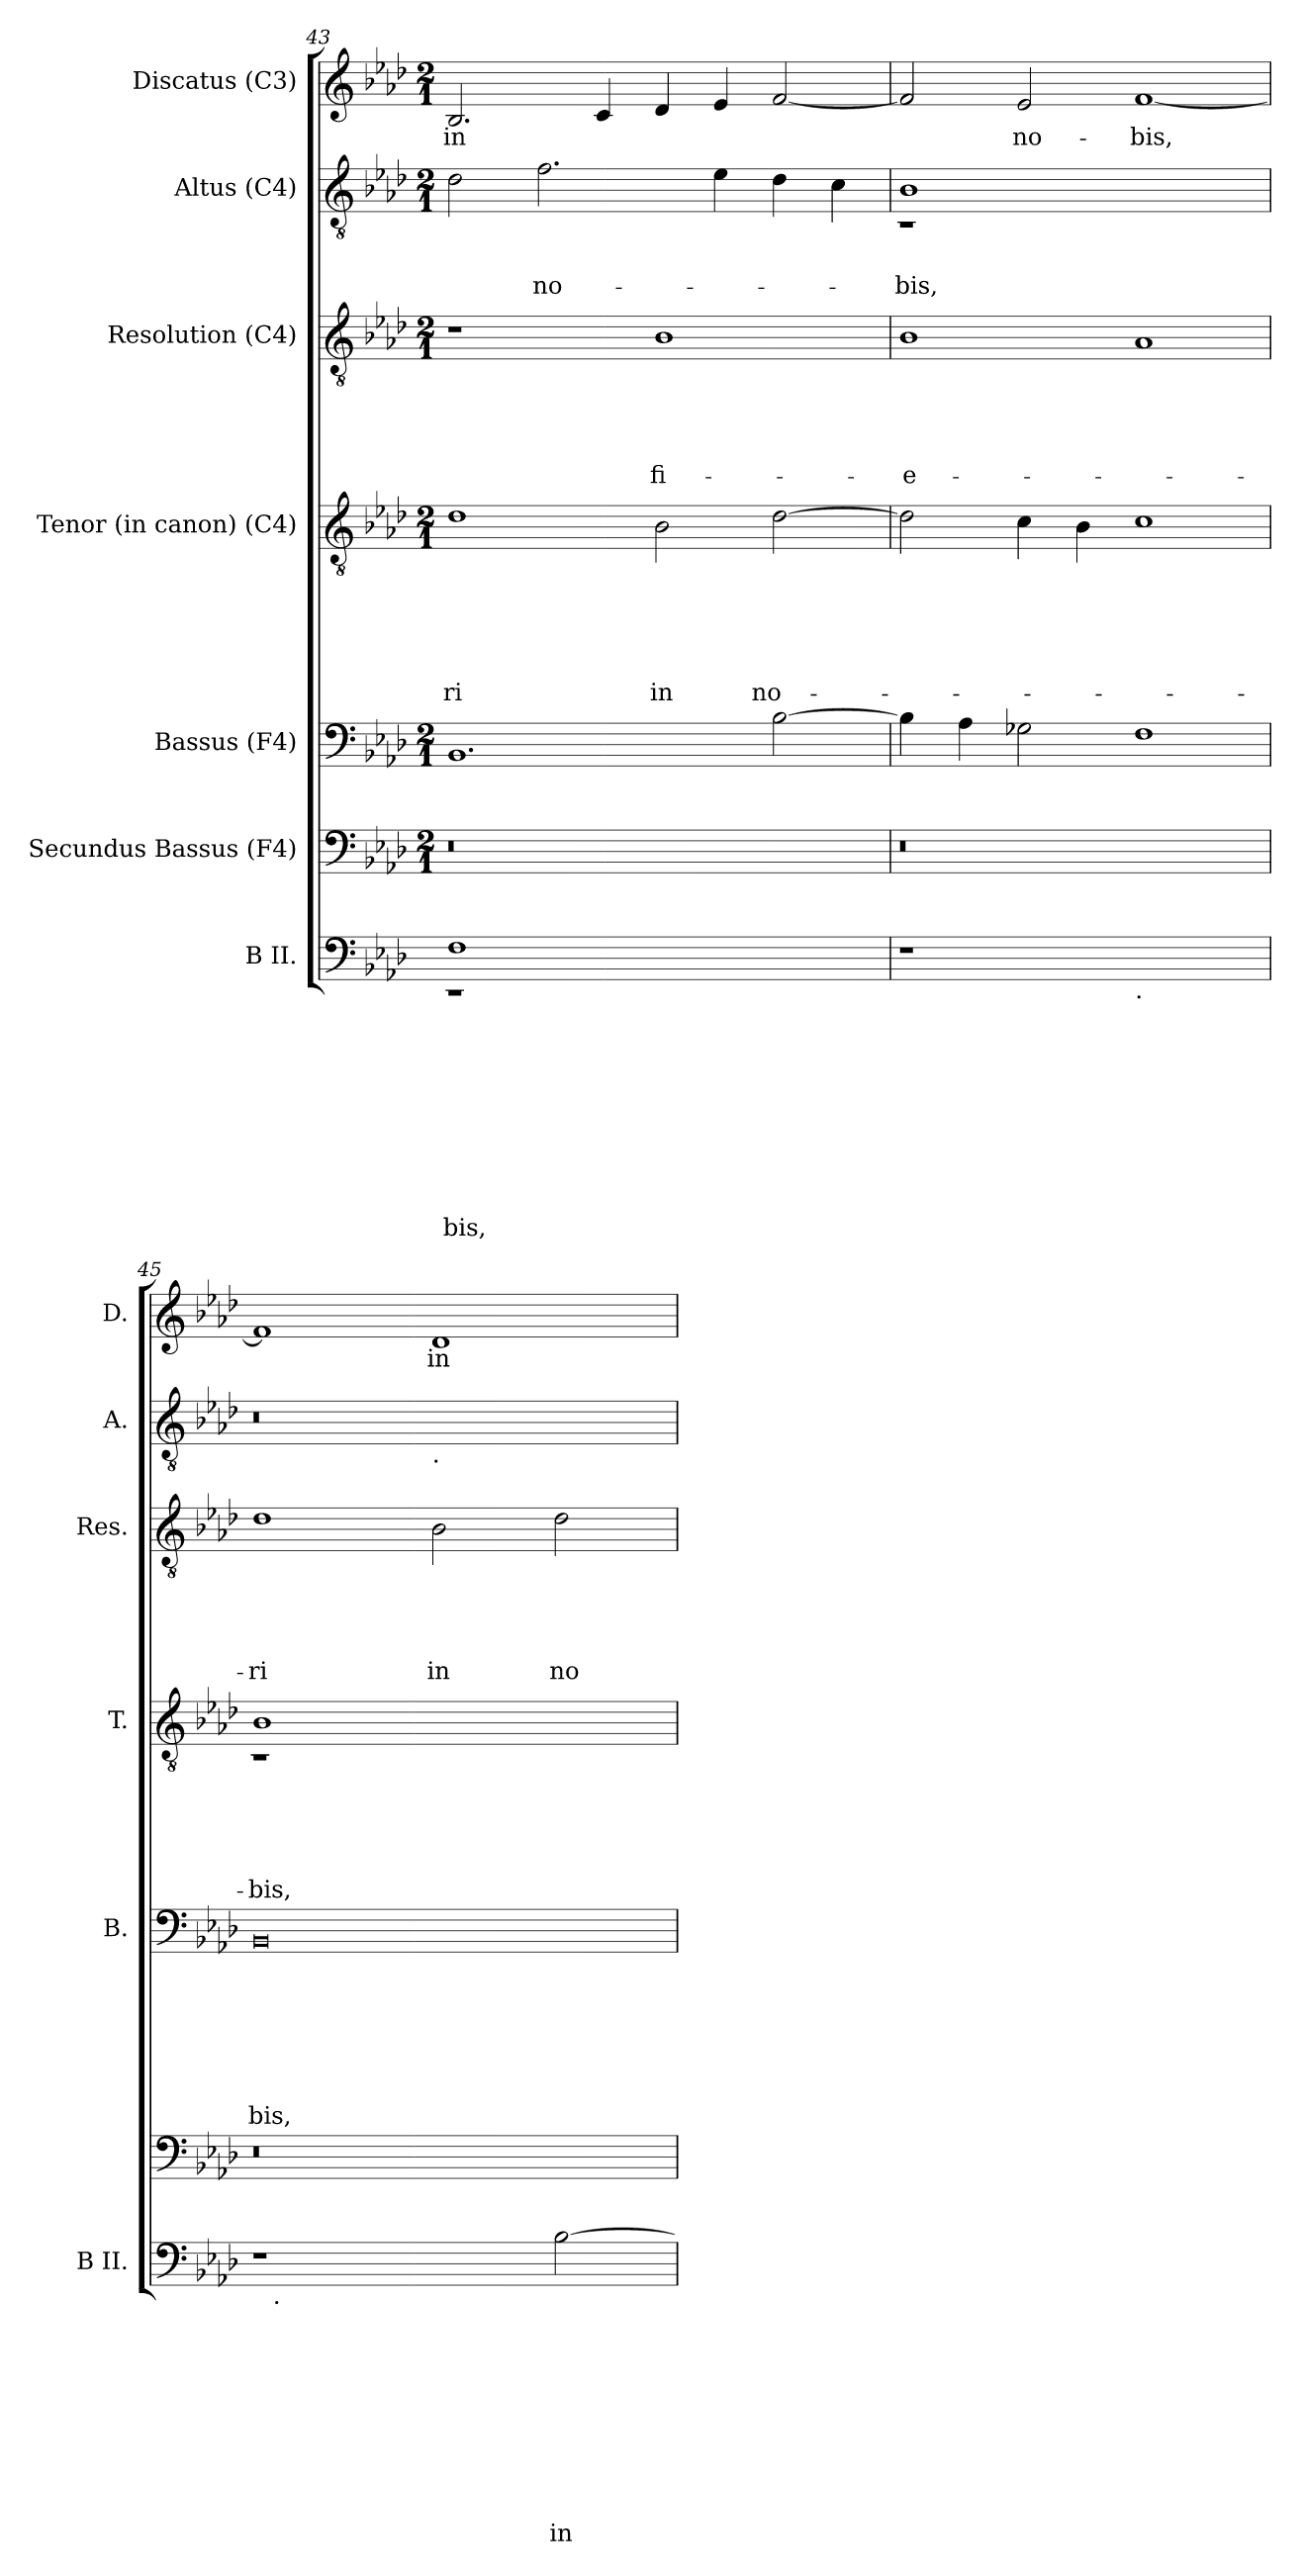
**kern	**text	**text	**text	**text	**text	**text	**text	**text	**text	**text	**kern	**kern	**text	**text	**text	**text	**text	**text	**text	**kern	**text	**text	**text	**text	**text	**text	**kern	**text	**text	**text	**text	**text	**kern	**text	**text	**text	**kern	**text
*part7	*part7	*part7	*part7	*part7	*part7	*part7	*part7	*part7	*part7	*part7	*part6	*part5	*part5	*part5	*part5	*part5	*part5	*part5	*part5	*part4	*part4	*part4	*part4	*part4	*part4	*part4	*part3	*part3	*part3	*part3	*part3	*part3	*part2	*part2	*part2	*part2	*part1	*part1
*staff7	*staff7	*staff7	*staff7	*staff7	*staff7	*staff7	*staff7	*staff7	*staff7	*staff7	*staff6	*staff5	*staff5	*staff5	*staff5	*staff5	*staff5	*staff5	*staff5	*staff4	*staff4	*staff4	*staff4	*staff4	*staff4	*staff4	*staff3	*staff3	*staff3	*staff3	*staff3	*staff3	*staff2	*staff2	*staff2	*staff2	*staff1	*staff1
*I"B II.	*	*	*	*	*	*	*	*	*	*	*I"Secundus Bassus (F4)	*I"Bassus (F4)	*	*	*	*	*	*	*	*I"Tenor (in canon) (C4)	*	*	*	*	*	*	*I"Resolution (C4)	*	*	*	*	*	*I"Altus (C4)	*	*	*	*I"Discatus (C3)	*
*I'B II.	*	*	*	*	*	*	*	*	*	*	*	*I'B.	*	*	*	*	*	*	*	*I'T.	*	*	*	*	*	*	*I'Res.	*	*	*	*	*	*I'A.	*	*	*	*I'D.	*
*clefF4	*	*	*	*	*	*	*	*	*	*	*clefF4	*clefF4	*	*	*	*	*	*	*	*clefGv2	*	*	*	*	*	*	*clefGv2	*	*	*	*	*	*clefGv2	*	*	*	*clefG2	*
*k[b-e-a-d-]	*	*	*	*	*	*	*	*	*	*	*k[b-e-a-d-]	*k[b-e-a-d-]	*	*	*	*	*	*	*	*k[b-e-a-d-]	*	*	*	*	*	*	*k[b-e-a-d-]	*	*	*	*	*	*k[b-e-a-d-]	*	*	*	*k[b-e-a-d-]	*
*A-:	*	*	*	*	*	*	*	*	*	*	*A-:	*A-:	*	*	*	*	*	*	*	*A-:	*	*	*	*	*	*	*A-:	*	*	*	*	*	*A-:	*	*	*	*A-:	*
*	*	*	*	*	*	*	*	*	*	*	*M2/1	*M2/1	*	*	*	*	*	*	*	*M2/1	*	*	*	*	*	*	*M2/1	*	*	*	*	*	*M2/1	*	*	*	*M2/1	*
=43	=43	=43	=43	=43	=43	=43	=43	=43	=43	=43	=43	=43	=43	=43	=43	=43	=43	=43	=43	=43	=43	=43	=43	=43	=43	=43	=43	=43	=43	=43	=43	=43	=43	=43	=43	=43	=43	=43
*^	*	*	*	*	*	*	*	*	*	*	*	*	*	*	*	*	*	*	*	*	*	*	*	*	*	*	*	*	*	*	*	*	*	*	*	*	*	*
!	!LO:N:vis=1	!	!	!	!	!	!	!	!	!	!LO:LY:b	!	!	!	!	!	!	!	!	!	!	!	!	!	!	!	!LO:LY:b	!	!	!	!	!	!	!	!	!	!	!	!LO:LY:b
1F	0rEE	.	.	.	.	.	.	.	.	.	-bis,	0r	1.BB-	.	.	.	.	.	.	.	1d-	.	.	.	.	.	-ri	1r	.	.	.	.	.	2d-\	.	.	.	2.B-/	in
!	!	!	!	!	!	!	!	!	!	!	!	!	!	!	!	!	!	!	!	!	!	!	!	!	!	!	!	!	!	!	!	!	!	!	!	!	!LO:LY:b	!	!
.	.	.	.	.	.	.	.	.	.	.	.	.	.	.	.	.	.	.	.	.	.	.	.	.	.	.	.	.	.	.	.	.	.	2.f\	.	.	no-	.	.
.	.	.	.	.	.	.	.	.	.	.	.	.	.	.	.	.	.	.	.	.	.	.	.	.	.	.	.	.	.	.	.	.	.	.	.	.	.	4c/	.
!	!	!	!	!	!	!	!	!	!	!	!	!	!	!	!	!	!	!	!	!	!	!	!	!	!	!	!LO:LY:b	!	!	!	!	!	!LO:LY:b	!	!	!	!	!	!
1ryy	.	.	.	.	.	.	.	.	.	.	.	.	.	.	.	.	.	.	.	.	2B-\	.	.	.	.	.	in	1B-	.	.	.	.	fi-	.	.	.	.	4d-/	.
.	.	.	.	.	.	.	.	.	.	.	.	.	.	.	.	.	.	.	.	.	.	.	.	.	.	.	.	.	.	.	.	.	.	4e-\	.	.	.	4e-/	.
!	!	!	!	!	!	!	!	!	!	!	!	!	!	!	!	!	!	!	!	!	!	!	!	!	!	!	!LO:LY:b	!	!	!	!	!	!	!	!	!	!	!	!
.	.	.	.	.	.	.	.	.	.	.	.	.	[>2B-\	.	.	.	.	.	.	.	[>2d-\	.	.	.	.	.	no-	.	.	.	.	.	.	4d-\	.	.	.	[<2f/	.
.	.	.	.	.	.	.	.	.	.	.	.	.	.	.	.	.	.	.	.	.	.	.	.	.	.	.	.	.	.	.	.	.	.	4c\	.	.	.	.	.
*v	*v	*	*	*	*	*	*	*	*	*	*	*	*	*	*	*	*	*	*	*	*	*	*	*	*	*	*	*	*	*	*	*	*	*	*	*	*	*	*
=44	=44	=44	=44	=44	=44	=44	=44	=44	=44	=44	=44	=44	=44	=44	=44	=44	=44	=44	=44	=44	=44	=44	=44	=44	=44	=44	=44	=44	=44	=44	=44	=44	=44	=44	=44	=44	=44	=44
*	*	*	*	*	*	*	*	*	*	*	*	*	*	*	*	*	*	*	*	*	*	*	*	*	*	*	*	*	*	*	*	*	*^	*	*	*	*	*
!	!	!	!	!	!	!	!	!	!	!	!	!	!	!	!	!	!	!	!	!	!	!	!	!	!	!	!	!	!	!	!	!LO:LY:b:rj	!	!LO:N:vis=1	!	!	!LO:LY:b	!	!
1r	.	.	.	.	.	.	.	.	.	.	0r	4B-\]	.	.	.	.	.	.	.	2d-\]	.	.	.	.	.	.	1B-	.	.	.	.	-e-	1B-	0rC	.	.	-bis,	2f/]	.
.	.	.	.	.	.	.	.	.	.	.	.	4A-\	.	.	.	.	.	.	.	.	.	.	.	.	.	.	.	.	.	.	.	.	.	.	.	.	.	.	.
!	!	!	!	!	!	!	!	!	!	!	!	!	!	!	!	!	!	!	!	!	!	!	!	!	!	!	!	!	!	!	!	!	!	!	!	!	!	!	!LO:LY:b
.	.	.	.	.	.	.	.	.	.	.	.	2G-\	.	.	.	.	.	.	.	4c\	.	.	.	.	.	.	.	.	.	.	.	.	.	.	.	.	.	2e-/	no-
.	.	.	.	.	.	.	.	.	.	.	.	.	.	.	.	.	.	.	.	4B-\	.	.	.	.	.	.	.	.	.	.	.	.	.	.	.	.	.	.	.
!LO:TX:b:t=.	!	!	!	!	!	!	!	!	!	!	!	!	!	!	!	!	!	!	!	!	!	!	!	!	!	!	!	!	!	!	!	!	!	!	!	!	!	!	!
!	!	!	!	!	!	!	!	!	!	!	!	!	!	!	!	!	!	!	!	!	!	!	!	!	!	!	!	!	!	!	!	!	!	!	!	!	!	!	!LO:LY:b
1ryy	.	.	.	.	.	.	.	.	.	.	.	1F	.	.	.	.	.	.	.	1c	.	.	.	.	.	.	1A-	.	.	.	.	.	1ryy	.	.	.	.	[<1f	-bis,
=45	=45	=45	=45	=45	=45	=45	=45	=45	=45	=45	=45	=45	=45	=45	=45	=45	=45	=45	=45	=45	=45	=45	=45	=45	=45	=45	=45	=45	=45	=45	=45	=45	=45	=45	=45	=45	=45	=45	=45
*	*	*	*	*	*	*	*	*	*	*	*	*	*	*	*	*	*	*	*	*^	*	*	*	*	*	*	*	*	*	*	*	*	*	*	*	*	*	*	*
!	!	!	!	!	!	!	!	!	!	!	!	!	!	!	!	!	!	!	!LO:LY:b	!	!LO:N:vis=1	!	!	!	!	!	!LO:LY:b	!	!	!	!	!	!LO:LY:b	!	!	!	!	!	!	!
*^	*	*	*	*	*	*	*	*	*	*	*	*	*	*	*	*	*	*	*	*	*	*	*	*	*	*	*	*	*	*	*	*	*	*	*	*	*	*	*	*
1r	32ryy	.	.	.	.	.	.	.	.	.	.	0r	0BB-	.	.	.	.	.	.	-bis,	1B-	0rC	.	.	.	.	.	-bis,	1d-	.	.	.	.	-ri	0r	1ryy	.	.	.	1f]	.
!	!LO:TX:b:t=.	!	!	!	!	!	!	!	!	!	!	!	!	!	!	!	!	!	!	!	!	!	!	!	!	!	!	!	!	!	!	!	!	!	!	!	!	!	!	!	!
.	1ryy	.	.	.	.	.	.	.	.	.	.	.	.	.	.	.	.	.	.	.	.	.	.	.	.	.	.	.	.	.	.	.	.	.	.	.	.	.	.	.	.
!	!	!	!	!	!	!	!	!	!	!	!	!	!	!	!	!	!	!	!	!	!	!	!	!	!	!	!	!	!	!	!	!	!	!	!	!LO:TX:b:t=.	!	!	!	!	!
!	!	!	!	!	!	!	!	!	!	!	!	!	!	!	!	!	!	!	!	!	!	!	!	!	!	!	!	!	!	!	!	!	!	!LO:LY:b	!	!	!	!	!	!	!LO:LY:b
2ryy	.	.	.	.	.	.	.	.	.	.	.	.	.	.	.	.	.	.	.	.	1ryy	.	.	.	.	.	.	.	2B-\	.	.	.	.	in	.	1ryy	.	.	.	1d-	in
.	2ryy	.	.	.	.	.	.	.	.	.	.	.	.	.	.	.	.	.	.	.	.	.	.	.	.	.	.	.	.	.	.	.	.	.	.	.	.	.	.	.	.
!	!	!	!	!	!	!	!	!	!	!	!LO:LY:b	!	!	!	!	!	!	!	!	!	!	!	!	!	!	!	!	!	!	!	!	!	!	!LO:LY:b	!	!	!	!	!	!	!
[>2B-\	.	.	.	.	.	.	.	.	.	.	in	.	.	.	.	.	.	.	.	.	.	.	.	.	.	.	.	.	[>2d-\	.	.	.	.	no-	.	.	.	.	.	.	.
.	4...ryy	.	.	.	.	.	.	.	.	.	.	.	.	.	.	.	.	.	.	.	.	.	.	.	.	.	.	.	.	.	.	.	.	.	.	.	.	.	.	.	.
*v	*v	*	*	*	*	*	*	*	*	*	*	*	*	*	*	*	*	*	*	*	*v	*v	*	*	*	*	*	*	*	*	*	*	*	*	*v	*v	*	*	*	*	*
=	=	=	=	=	=	=	=	=	=	=	=	=	=	=	=	=	=	=	=	=	=	=	=	=	=	=	=	=	=	=	=	=	=	=	=	=	=	=
*-	*-	*-	*-	*-	*-	*-	*-	*-	*-	*-	*-	*-	*-	*-	*-	*-	*-	*-	*-	*-	*-	*-	*-	*-	*-	*-	*-	*-	*-	*-	*-	*-	*-	*-	*-	*-	*-	*-
